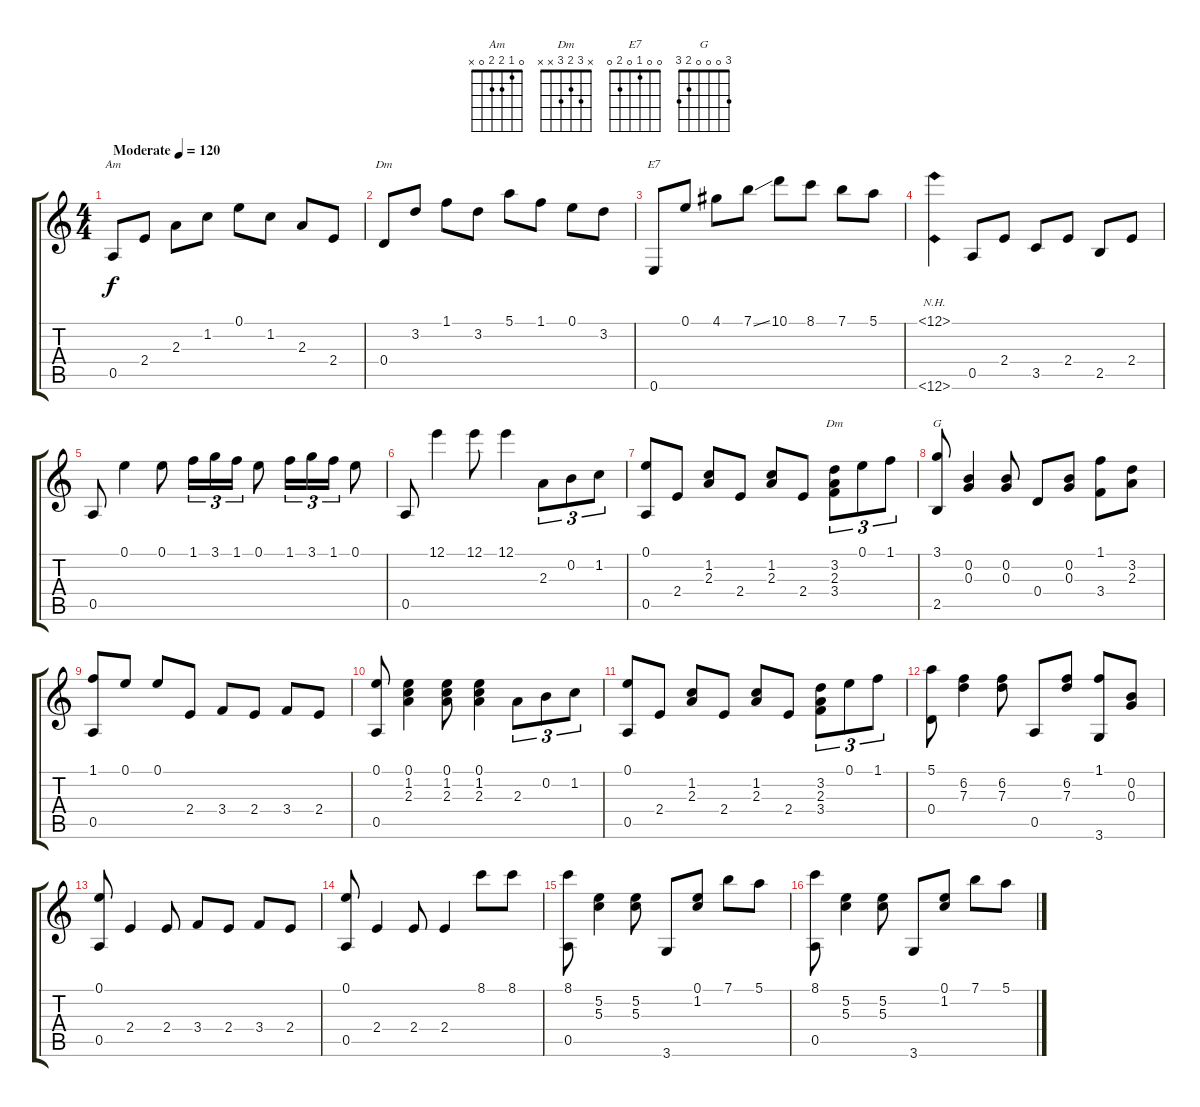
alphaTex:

\track "" {instrument acousticguitarnylon}
\staff {score tabs}
\tuning (E4 B3 G3 D3 A2 E2) {hide}
\chord ("Am" 0 1 2 2 0 x)
\chord ("Dm" 1 3 2 0 x x)
\chord ("E7" 0 0 1 0 2 0)
\chord ("Dm" x 3 2 3 x x)
\chord ("G" 3 0 0 0 2 3)
\ts (4 4)
\tempo (120 "Moderate")
\clef g2
\ks c
0.5.8{ch "Am" dy f instrument acousticguitarnylon} 2.4.8 2.3.8 1.2.8 0.1.8 1.2.8 2.3.8 2.4.8 |
0.4.8{ch "Dm"} 3.2.8 1.1.8 3.2.8 5.1.8 1.1.8 0.1.8 3.2.8 |
0.6.8{ch "E7"} 0.1.8 4.1.8 7.1{ss}.8 10.1.8 8.1.8 7.1.8 5.1.8 |
(12.1{nh} 0.6{nh}).4 0.5.8 2.4.8 3.5.8 2.4.8 2.5.8 2.4.8 |
0.5.8 0.1.4 0.1.8 1.1.16{tu (3 2)} 3.1.16{tu (3 2)} 1.1.16{tu (3 2)} 0.1.8 1.1.16{tu (3 2)} 3.1.16{tu (3 2)} 1.1.16{tu (3 2)} 0.1.8 |
0.5.8 12.1.4 12.1.8 12.1.4 2.3.8{tu (3 2)} 0.2.8{tu (3 2)} 1.2.8{tu (3 2)} |
(0.1 0.5).8 2.4.8 (1.2 2.3).8 2.4.8 (1.2 2.3).8 2.4.8 (3.2 2.3 3.4).8{tu (3 2) ch "Dm"} 0.1.8{tu (3 2)} 1.1.8{tu (3 2)} |
(3.1 2.5).8{ch "G"} (0.2 0.3).4 (0.2 0.3).8 0.4.8 (0.2 0.3).8 (1.1 3.4).8 (3.2 2.3).8 |
(1.1 0.5).8 0.1.8 0.1.8 2.4.8 3.4.8 2.4.8 3.4.8 2.4.8 |
(0.1 0.5).8 (0.1 1.2 2.3).4 (0.1 1.2 2.3).8 (0.1 1.2 2.3).4 2.3.8{tu (3 2)} 0.2.8{tu (3 2)} 1.2.8{tu (3 2)} |
(0.1 0.5).8 2.4.8 (1.2 2.3).8 2.4.8 (1.2 2.3).8 2.4.8 (3.2 2.3 3.4).8{tu (3 2)} 0.1.8{tu (3 2)} 1.1.8{tu (3 2)} |
(5.1 0.4).8 (6.2 7.3).4 (6.2 7.3).8 0.5.8 (6.2 7.3).8 (1.1 3.6).8 (0.2 0.3).8 |
(0.1 0.5).8 2.4.4 2.4.8 3.4.8 2.4.8 3.4.8 2.4.8 |
(0.1 0.5).8 2.4.4 2.4.8 2.4.4 8.1.8 8.1.8 |
(8.1 0.5).8 (5.2 5.3).4 (5.2 5.3).8 3.6.8 (0.1 1.2).8 7.1.8 5.1.8 |
(8.1 0.5).8 (5.2 5.3).4 (5.2 5.3).8 3.6.8 (0.1 1.2).8 7.1.8 5.1.8
